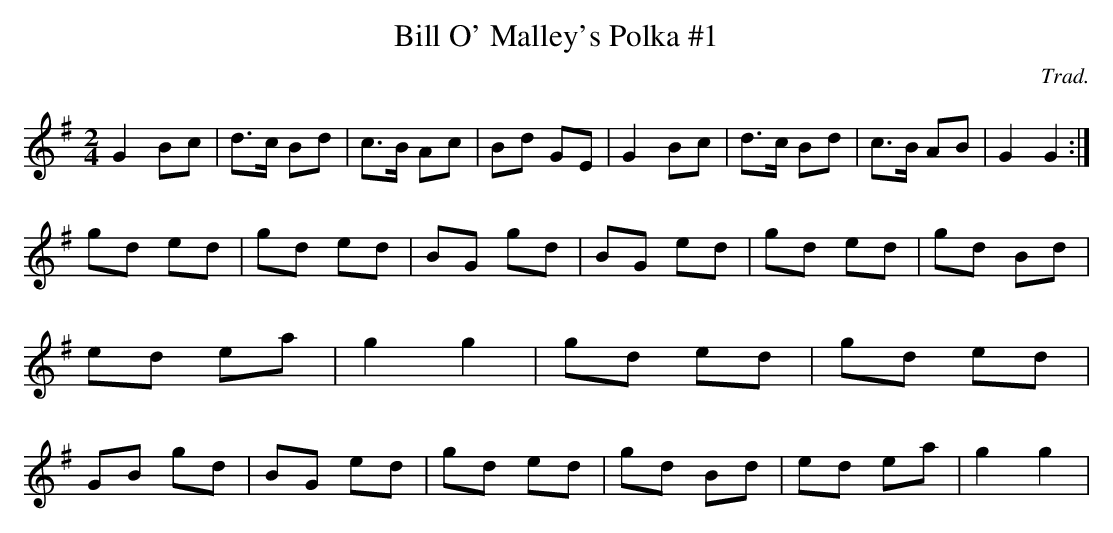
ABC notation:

X:1
T:Bill O' Malley's Polka #1
C:Trad.
M:2/4
L:1/8
K:G
G2 Bc|d>c Bd|c>B Ac|Bd GE|
G2 Bc|d>c Bd|c>B AB|G2 G2 :|!
gd ed|gd ed|BG gd|BG ed|
gd ed|gd Bd|ed ea|g2 g2|
gd ed|gd ed|GB gd|BG ed|
gd ed|gd Bd|ed ea|g2 g2|!
